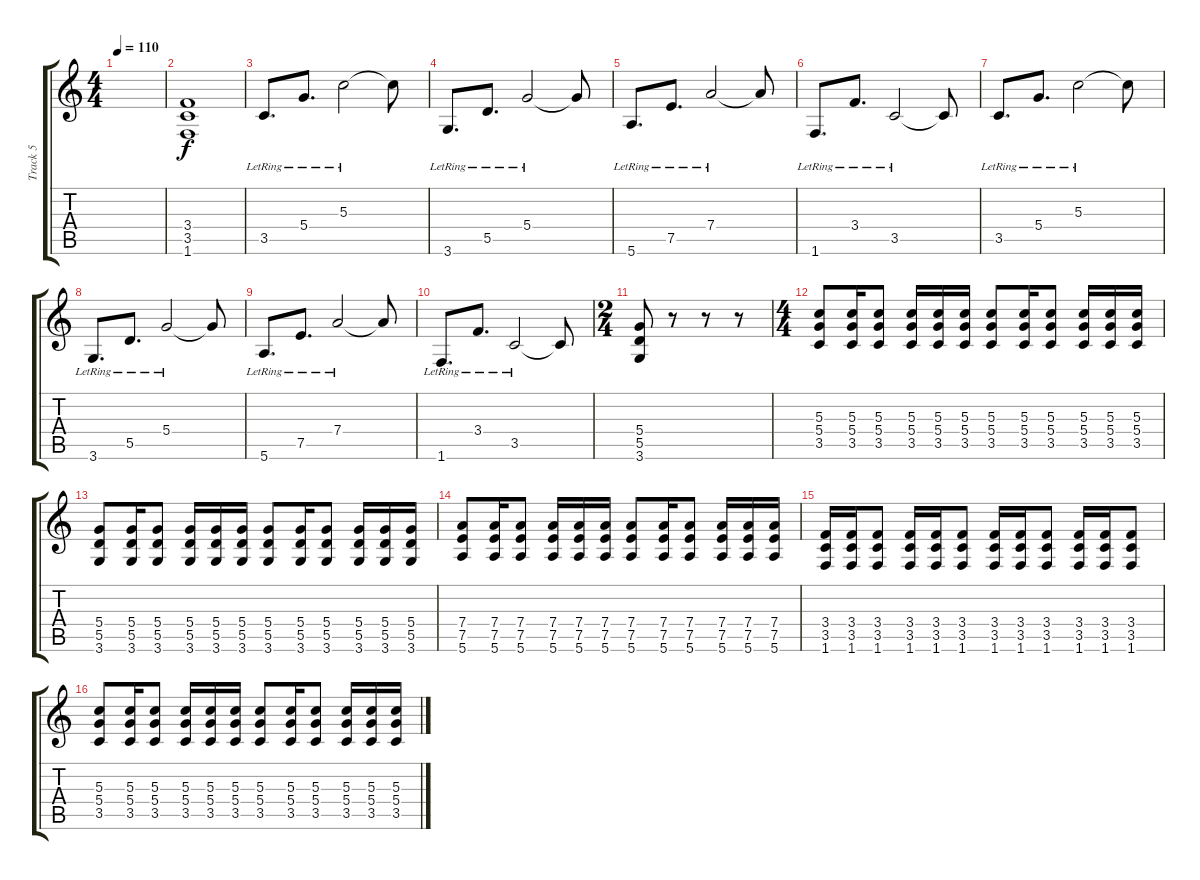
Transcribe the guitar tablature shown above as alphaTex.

\track ("Track 5" "Track 5") {instrument distortionguitar}
\staff {score tabs}
\tuning (E4 B3 G3 D3 A2 E2) {hide}
\ts (4 4)
\tempo 110
\clef g2
\ks c
|
(3.4 3.5 1.6).1 |
3.5{lr}.8{d instrument electricguitarclean} 5.4{lr}.8{d} 5.3{lr}.2 5.3{t}.8 |
3.6{lr}.8{d} 5.5{lr}.8{d} 5.4{lr}.2 5.4{t}.8 |
5.6{lr}.8{d} 7.5{lr}.8{d} 7.4{lr}.2 7.4{t}.8 |
1.6{lr}.8{d} 3.4{lr}.8{d} 3.5{lr}.2 3.5{t}.8 |
3.5{lr}.8{d instrument distortionguitar} 5.4{lr}.8{d} 5.3{lr}.2 5.3{t}.8 |
3.6{lr}.8{d} 5.5{lr}.8{d} 5.4{lr}.2 5.4{t}.8 |
5.6{lr}.8{d} 7.5{lr}.8{d} 7.4{lr}.2 7.4{t}.8 |
1.6{lr}.8{d} 3.4{lr}.8{d} 3.5{lr}.2 3.5{t}.8 |
\ts (2 4)
(5.4 5.5 3.6).8 r.8 r.8 r.8 |
\ts (4 4)
(5.3 5.4 3.5).8 (5.3 5.4 3.5).16 (5.3 5.4 3.5).8 (5.3 5.4 3.5).16 (5.3 5.4 3.5).16 (5.3 5.4 3.5).16 (5.3 5.4 3.5).8 (5.3 5.4 3.5).16 (5.3 5.4 3.5).8 (5.3 5.4 3.5).16 (5.3 5.4 3.5).16 (5.3 5.4 3.5).16 |
(5.4 5.5 3.6).8 (5.4 5.5 3.6).16 (5.4 5.5 3.6).8 (5.4 5.5 3.6).16 (5.4 5.5 3.6).16 (5.4 5.5 3.6).16 (5.4 5.5 3.6).8 (5.4 5.5 3.6).16 (5.4 5.5 3.6).8 (5.4 5.5 3.6).16 (5.4 5.5 3.6).16 (5.4 5.5 3.6).16 |
(7.4 7.5 5.6).8 (7.4 7.5 5.6).16 (7.4 7.5 5.6).8 (7.4 7.5 5.6).16 (7.4 7.5 5.6).16 (7.4 7.5 5.6).16 (7.4 7.5 5.6).8 (7.4 7.5 5.6).16 (7.4 7.5 5.6).8 (7.4 7.5 5.6).16 (7.4 7.5 5.6).16 (7.4 7.5 5.6).16 |
(3.4 3.5 1.6).16 (3.4 3.5 1.6).16 (3.4 3.5 1.6).8 (3.4 3.5 1.6).16 (3.4 3.5 1.6).16 (3.4 3.5 1.6).8 (3.4 3.5 1.6).16 (3.4 3.5 1.6).16 (3.4 3.5 1.6).8 (3.4 3.5 1.6).16 (3.4 3.5 1.6).16 (3.4 3.5 1.6).8 |
(5.3 5.4 3.5).8 (5.3 5.4 3.5).16 (5.3 5.4 3.5).8 (5.3 5.4 3.5).16 (5.3 5.4 3.5).16 (5.3 5.4 3.5).16 (5.3 5.4 3.5).8 (5.3 5.4 3.5).16 (5.3 5.4 3.5).8 (5.3 5.4 3.5).16 (5.3 5.4 3.5).16 (5.3 5.4 3.5).16
